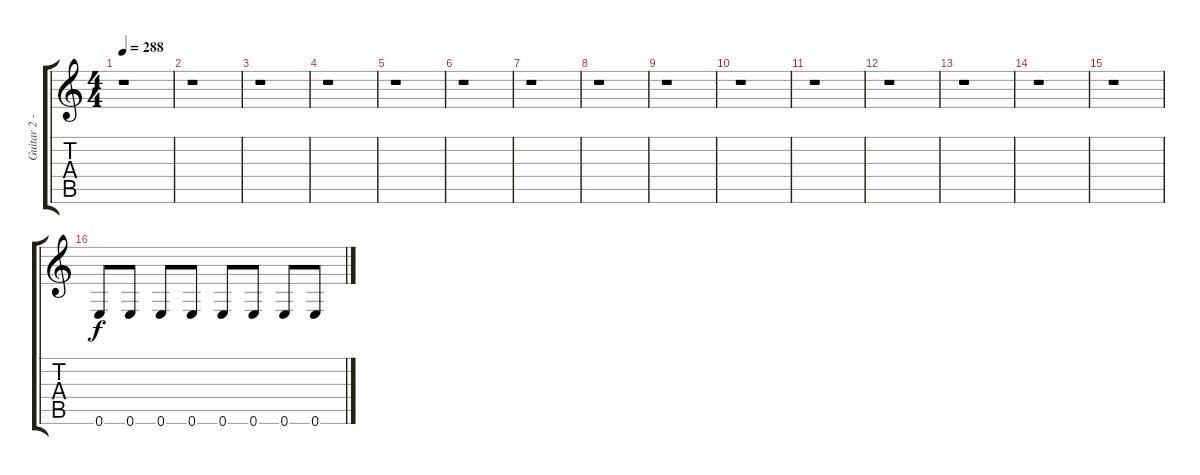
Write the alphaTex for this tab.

\track ("Guitar 2 - John Frusciante " "Guitar 2 -") {instrument electricguitarmuted}
\staff {score tabs}
\tuning (E4 B3 G3 D3 A2 E2) {hide}
\ts (4 4)
\tempo 288
\clef g2
\ks c
r.1{dy f instrument electricguitarmuted} |
r.1 |
r.1 |
r.1 |
r.1 |
r.1 |
r.1 |
r.1 |
r.1 |
r.1 |
r.1 |
r.1 |
r.1 |
r.1 |
r.1 |
0.6.8 0.6.8 0.6.8 0.6.8 0.6.8 0.6.8 0.6.8 0.6.8
